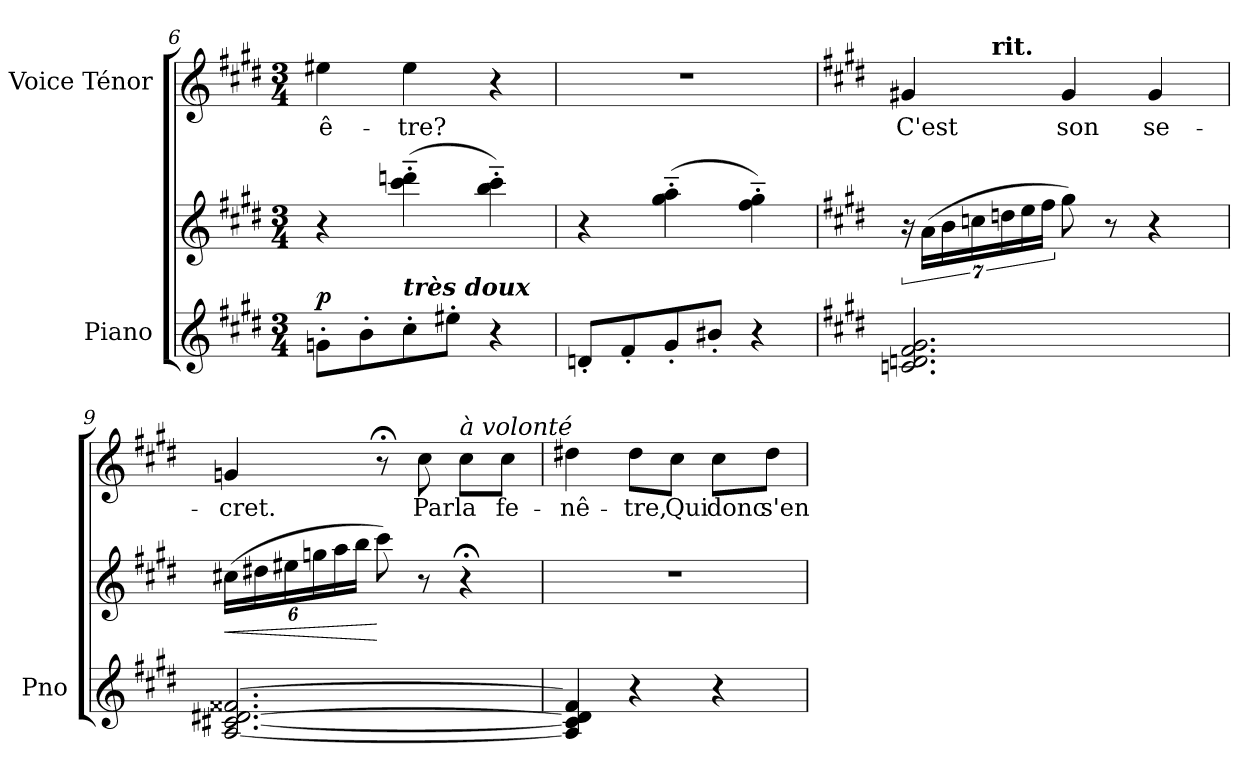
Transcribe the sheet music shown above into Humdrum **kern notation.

**kern	**kern	**dynam	**kern	**text
*part2	*part2	*part2	*part1	*part1
*staff3	*staff2	*staff2/3	*staff1	*staff1
*I"Piano	*	*	*I"Voice Ténor	*
*I'Pno	*	*	*	*
*clefG2	*clefG2	*	*clefG2	*
*k[f#c#g#d#]	*k[f#c#g#d#]	*	*k[f#c#g#d#]	*
*M3/4	*M3/4	*	*M3/4	*
=6	=6	=6	=6	=6
!	!	!LO:DY:a=2	!	!LO:LY:b
8gn'\L	4r	p	4ee#X\	ê-
8b'\	.	.	.	.
!LO:TX:a:Bi:t=très doux	!	!	!	!
!	!	!	!	!LO:LY:b
8cc#'\	(4ccc#\'~ 4dddn\'~	.	4ee#\	-tre?
8ee#X'\J	.	.	.	.
4r	4bb\'~ 4ccc#\'~)	.	4r	.
=7	=7	=7	=7	=7
8dn'/L	4r	.	2.r	.
8f#'/	.	.	.	.
8g#'/	(4gg#\'~ 4aa\'~	.	.	.
8b#X'/J	.	.	.	.
4r	4ff#\'~ 4gg#\'~)	.	.	.
!!LO:LB:g=z
=8	=8	=8	=8	=8
*k[f#c#g#d#]	*	*	*	*
!	!	!	!	!LO:LY:b
*	*	*	*^	*
2.cn/ 2.dn/ 2.f#/ 2.g#/	28r	.	4g#X/	7ryy	C'est
.	(28a\LL	.	.	.	.
.	28b\	.	.	.	.
.	28ccn\	.	.	.	.
!	!	!	!	!LO:TX:a:B:t=rit.	!
.	28ddn\	.	.	7%4ryy	.
.	28ee\	.	.	.	.
.	28ff#\JJ	.	.	.	.
!	!	!	!	!	!LO:LY:b
.	8gg#\)	.	4g#/	.	son
.	8r	.	.	.	.
!	!	!	!	!	!LO:LY:b
.	4r	.	4g#/	.	se-
.	.	.	.	28ryy	.
*	*	*	*v	*v	*
=9	=9	=9	=9	=9
*	*Xbrackettup	*	*	*
*	*	*	*^	*
!	!	!LO:HP:b	!	!	!LO:LY:b
*	*	*	*v	*v	*
[2.A/ [2.c#X/ [2.d#X/ [2.f##X/	(24cc#X\LL	<	4gn/	-cret.
.	24dd#X\	.	.	.
.	24ee#X\	.	.	.
.	24ggn\	.	.	.
.	24aa\	.	.	.
.	24bb\JJ	.	.	.
.	8ccc#\)	[	8r;<	.
!	!	!	!	!LO:LY:b
.	8r	.	8cc#\	Par
!	!	!	!LO:TX:a:i:t=à volonté	!
!	!	!	!	!LO:LY:b
.	4r;<	.	8cc#\L	la
!	!	!	!	!LO:LY:b
.	.	.	8cc#\J	fe-
=10	=10	=10	=10	=10
!	!	!	!	!LO:LY:b
4A/] 4c#/] 4d#/] 4f##/]	2.r	.	4dd#X\	-nê-
!	!	!	!	!LO:LY:b
4r	.	.	8dd#\L	-tre,
!	!	!	!	!LO:LY:b
.	.	.	8cc#\J	Qui
!	!	!	!	!LO:LY:b
4r	.	.	8cc#\L	donc
!	!	!	!	!LO:LY:b
.	.	.	8dd#\J	s'en-
=	=	=	=	=
*-	*-	*-	*-	*-
